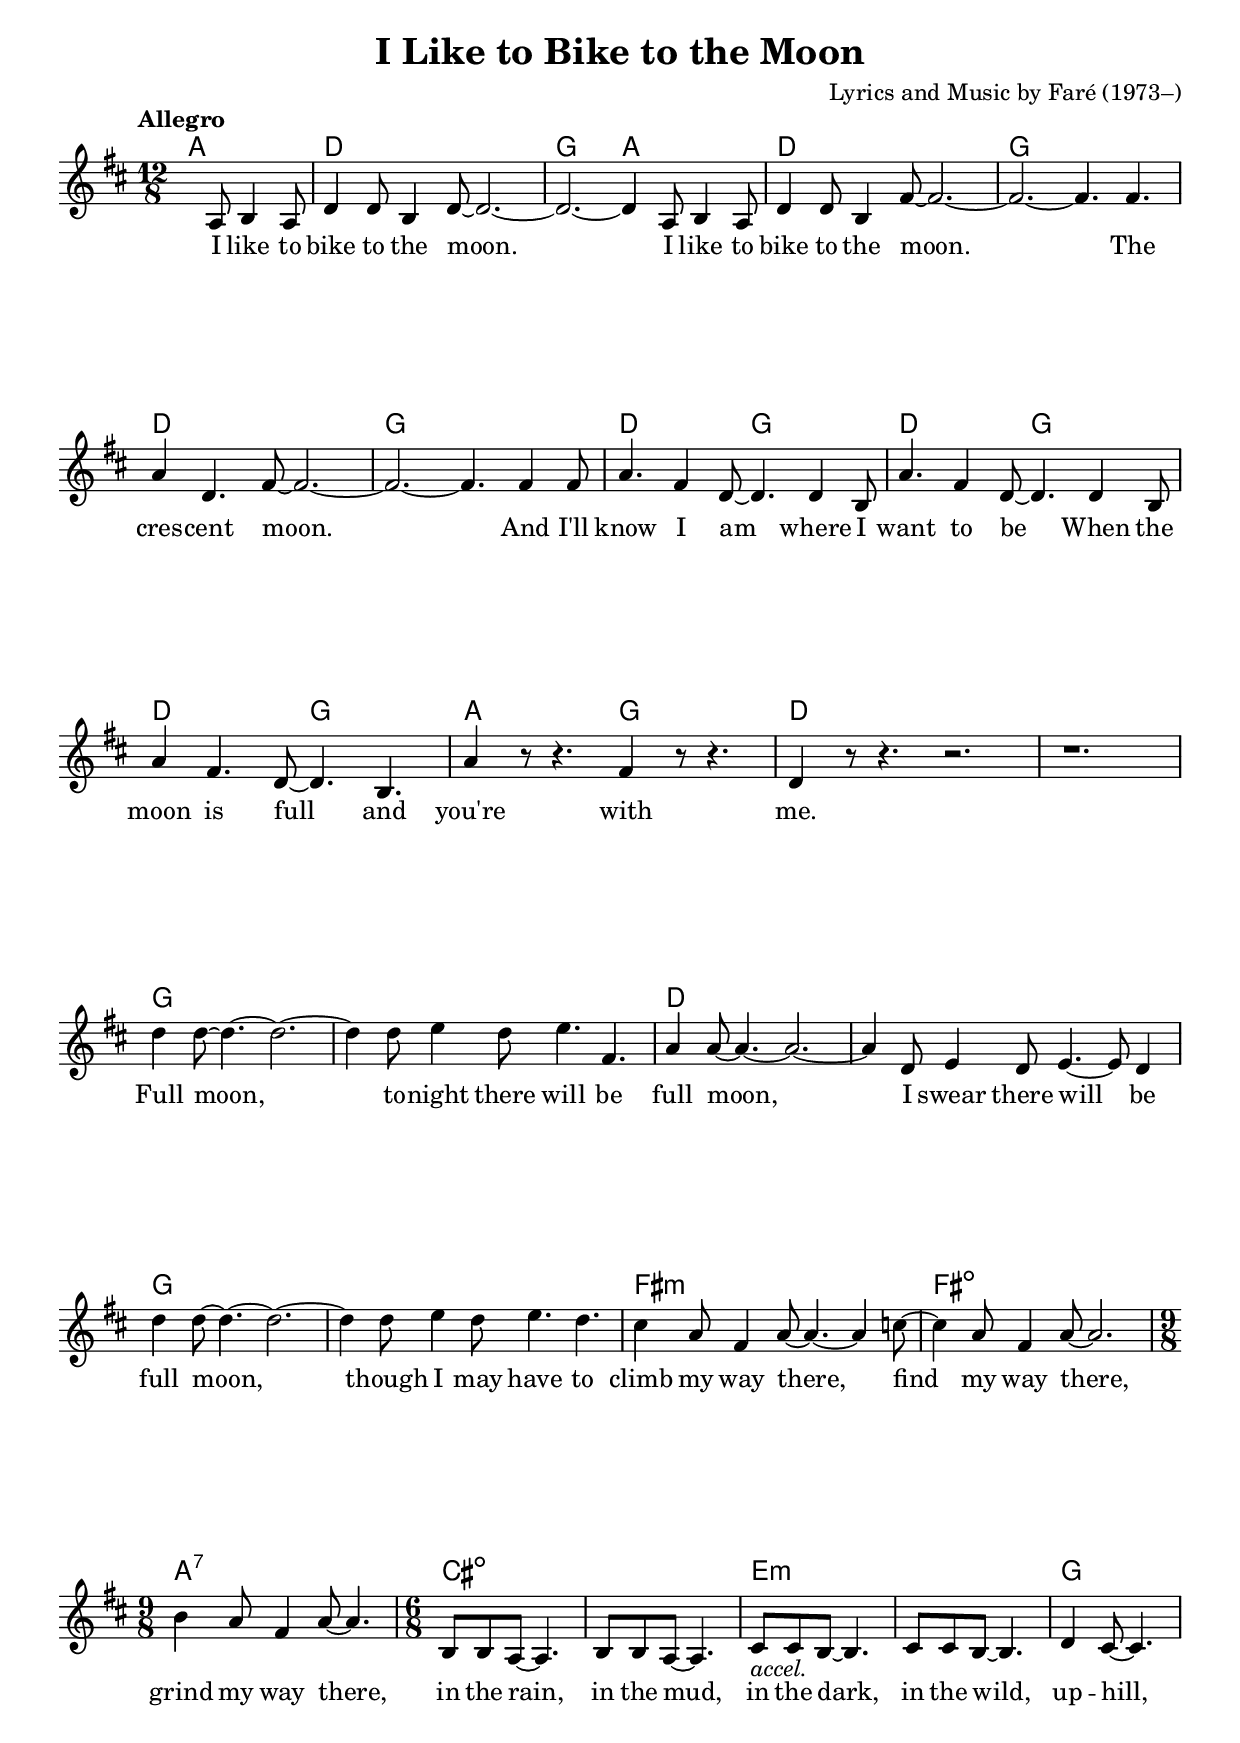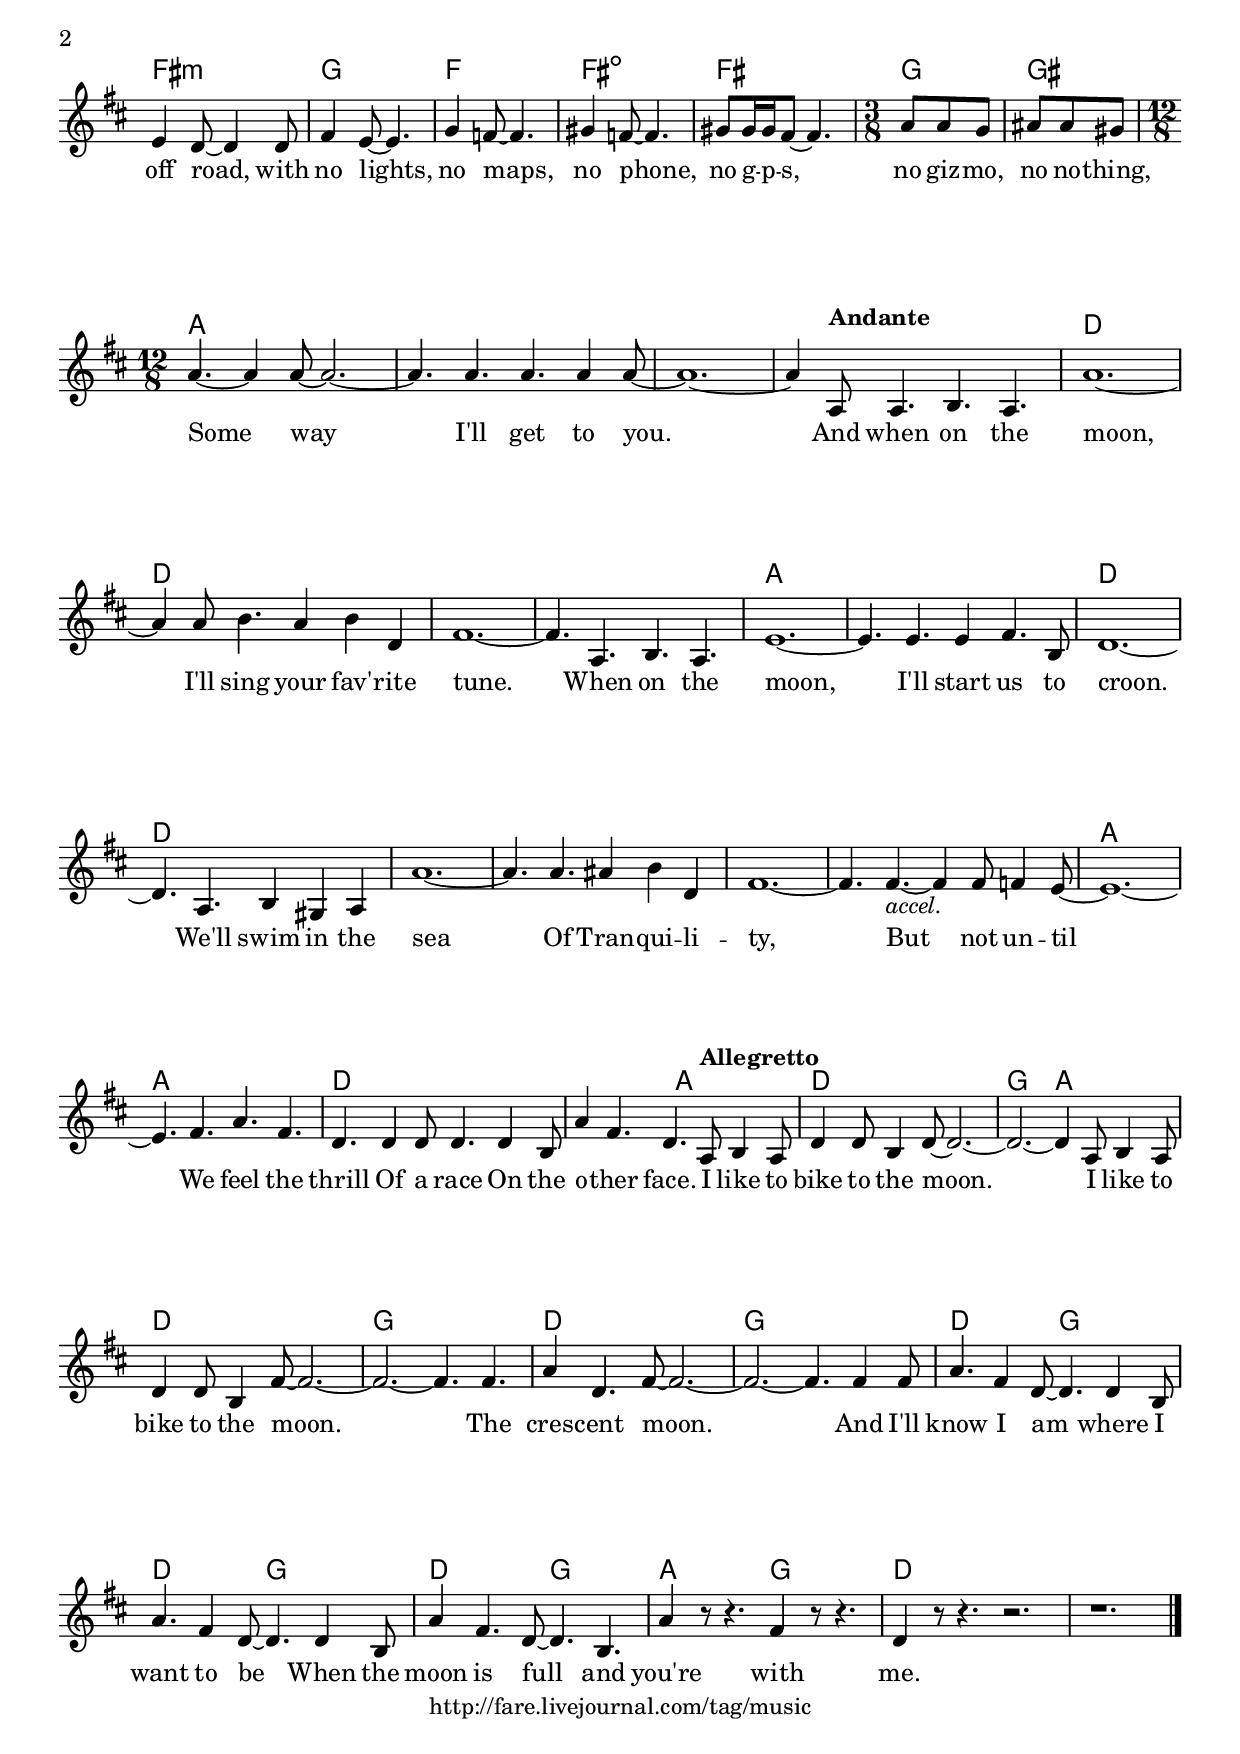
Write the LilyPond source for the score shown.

\version "2.12.2"

\paper{
    between-system-space = .5\cm
    between-system-padding = #1
    ragged-bottom=##f
    ragged-last-bottom=##f
    indent = 0\cm
}

\header{
  title = "I Like to Bike to the Moon"
  %poet = ""
  composer = "Lyrics and Music by Faré (1973–)"
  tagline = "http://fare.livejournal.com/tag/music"
}

harmonies = \chordmode {
  \partial 2.
  a2. | d1. | g2. a2. | d1. | g2.
  g2. | d1. | g | d2. g | d g |
  d2. g | a g | d1. | s |
  g1. | g | d | d |
  g1. | g | fis:m | fis:dim |
  a2.:7 a4.:7 | cis2.:dim | cis:dim | e:m | e:m | g |
  fis2.:m | g | f | fis:dim | fis | g4. |
  gis4. | a1. | a | a | a |
  d1. | d | d | d |
  a1. | a | d | d | d | d |
  d1. | d | a | a | d |
  d2. a | d1. | g2. a2. | d1. | g2.
  g2. | d1. | g | d2. g | d g |
  d2. g | a g | d1.
}

\book {
\score {
<<
\new ChordNames {
  \set chordChanges = ##t
  \harmonies
}
\new Staff { \relative c' {
  \override Score.BarNumber #'break-visibility = #'#(#f #f #f)

  \clef "treble" % treble_8
  \key d \major % 8
  \tempo "Allegro"
  \time 12/8
  \partial 2.
  s4 a8 b4 a8 | d4 d8 b4 d8~d2.~ | d2.~d4
  a8 b4 a8 | d4 d8 b4 fis'8~fis2.~ | fis2.~fis4.
  fis4. | a4 d,4. fis8~fis2.~ |  fis2.~fis4.
  fis4 fis8 | a4. fis4 d8~d4. d4 b8 | a'4. fis4 d8~d4.
  d4 b8 | a'4 fis4. d8~d4. b4. | a'4 r8 r4. fis4 r8 r4. | d4 r8 r4. r2. | r1. |\break

  d'4 d8~d4.~d2.~ | d4 d8 e4 d8 e4. fis, |
  a4 a8~a4.~a2.~ | a4 d,8 e4 d8 e4.~e8 d4 |
  d'4 d8~d4.~d2.~ | d4 d8 e4 d8 e4. d |
  cis4 a8 fis4 a8~a4.~a4 c8~ | c4 a8 fis4 a8~a2. | \time 9/8 b4 a8 fis4 a8~a4. |
  \time 6/8 b,8 b a~a4. | b8 b a~a4. |
  cis8_\markup { \italic accel. } cis b~b4. | cis8 cis b~b4. |
  d4 cis8~cis4. |
  e4 d8~d4 d8 |
  fis4 e8~e4. |
  g4 f8~f4. |
  gis4 f8~f4. |
  gis8 gis16 gis fis8~fis4. |
  \time 3/8 a8 a g |
  ais8 ais gis |
  \time 12/8 a4.~a4 a8~a2.~| a4. a a4. a4 a8~| a1.~| a4

  \tempo "Andante"
  a,8 a4. b a | a'1.~ | a4 a8 b4. a4 b4 d,4 | fis1.~ | fis4.
  a, b a | e'1.~ | e4. e4. e4 fis4. b,8 | d1.~ | d4.
  a4. b4 gis a | a'1.~ | a4. a ais4 b d, | fis1.~ | fis4.
  fis4._\markup { \italic accel. }~fis4 fis8 f4 e8~ | e1.~ | e4. fis a fis |
  d d4 d8 d4. d4 b8 | a'4 fis4. d4.

  \tempo "Allegretto"
  a8 b4 a8 | d4 d8 b4 d8~d2.~ | d2.~d4
  a8 b4 a8 | d4 d8 b4 fis'8~fis2.~ | fis2.~fis4.
  fis4. | a4 d,4. fis8~fis2.~ |  fis2.~fis4.
  fis4 fis8 | a4. fis4 d8~d4. d4 b8 | a'4. fis4 d8~d4.
  d4 b8 | a'4 fis4. d8~d4. b4. | a'4 r8 r4. fis4 r8 r4. | d4 r8 r4. r2. | r1. \bar "|."
} }
\addlyrics {
  I like to bike to the moon.
  I like to bike to the moon.
  The cres -- cent moon.
  And I'll know I am where I want to be
  When the moon is full and you're with me.

  Full moon, to -- night there will be full moon,
  I swear there will be full moon,
  though I may have to climb my way there,
  find my way there, grind my way there,
  in the rain, in the mud, in the dark, in the wild,
  up -- hill, off road, with no lights, no maps, no phone,
  no g -- p -- s, no giz -- mo, no no -- thing,
  Some way I'll get to you.

  And when on the moon,
  I'll sing your fav' -- rite tune.

  When on the moon,
  I'll start us to croon.
  We'll swim in the sea
  Of Tran -- qui -- li -- ty,
  But not un -- til
  We feel the thrill
  Of a race
  On the o -- ther face.

  I like to bike to the moon.
  I like to bike to the moon.
  The cres -- cent moon.
  And I'll know I am where I want to be
  When the moon is full and you're with me.
}
>>
\layout {

}

\midi {
\context {
\Score
%  tempoWholesPerMinute = #(ly:make-moment 500 8)
  tempoWholesPerMinute = #(ly:make-moment 1000 8)
} }

} % score
} % book
